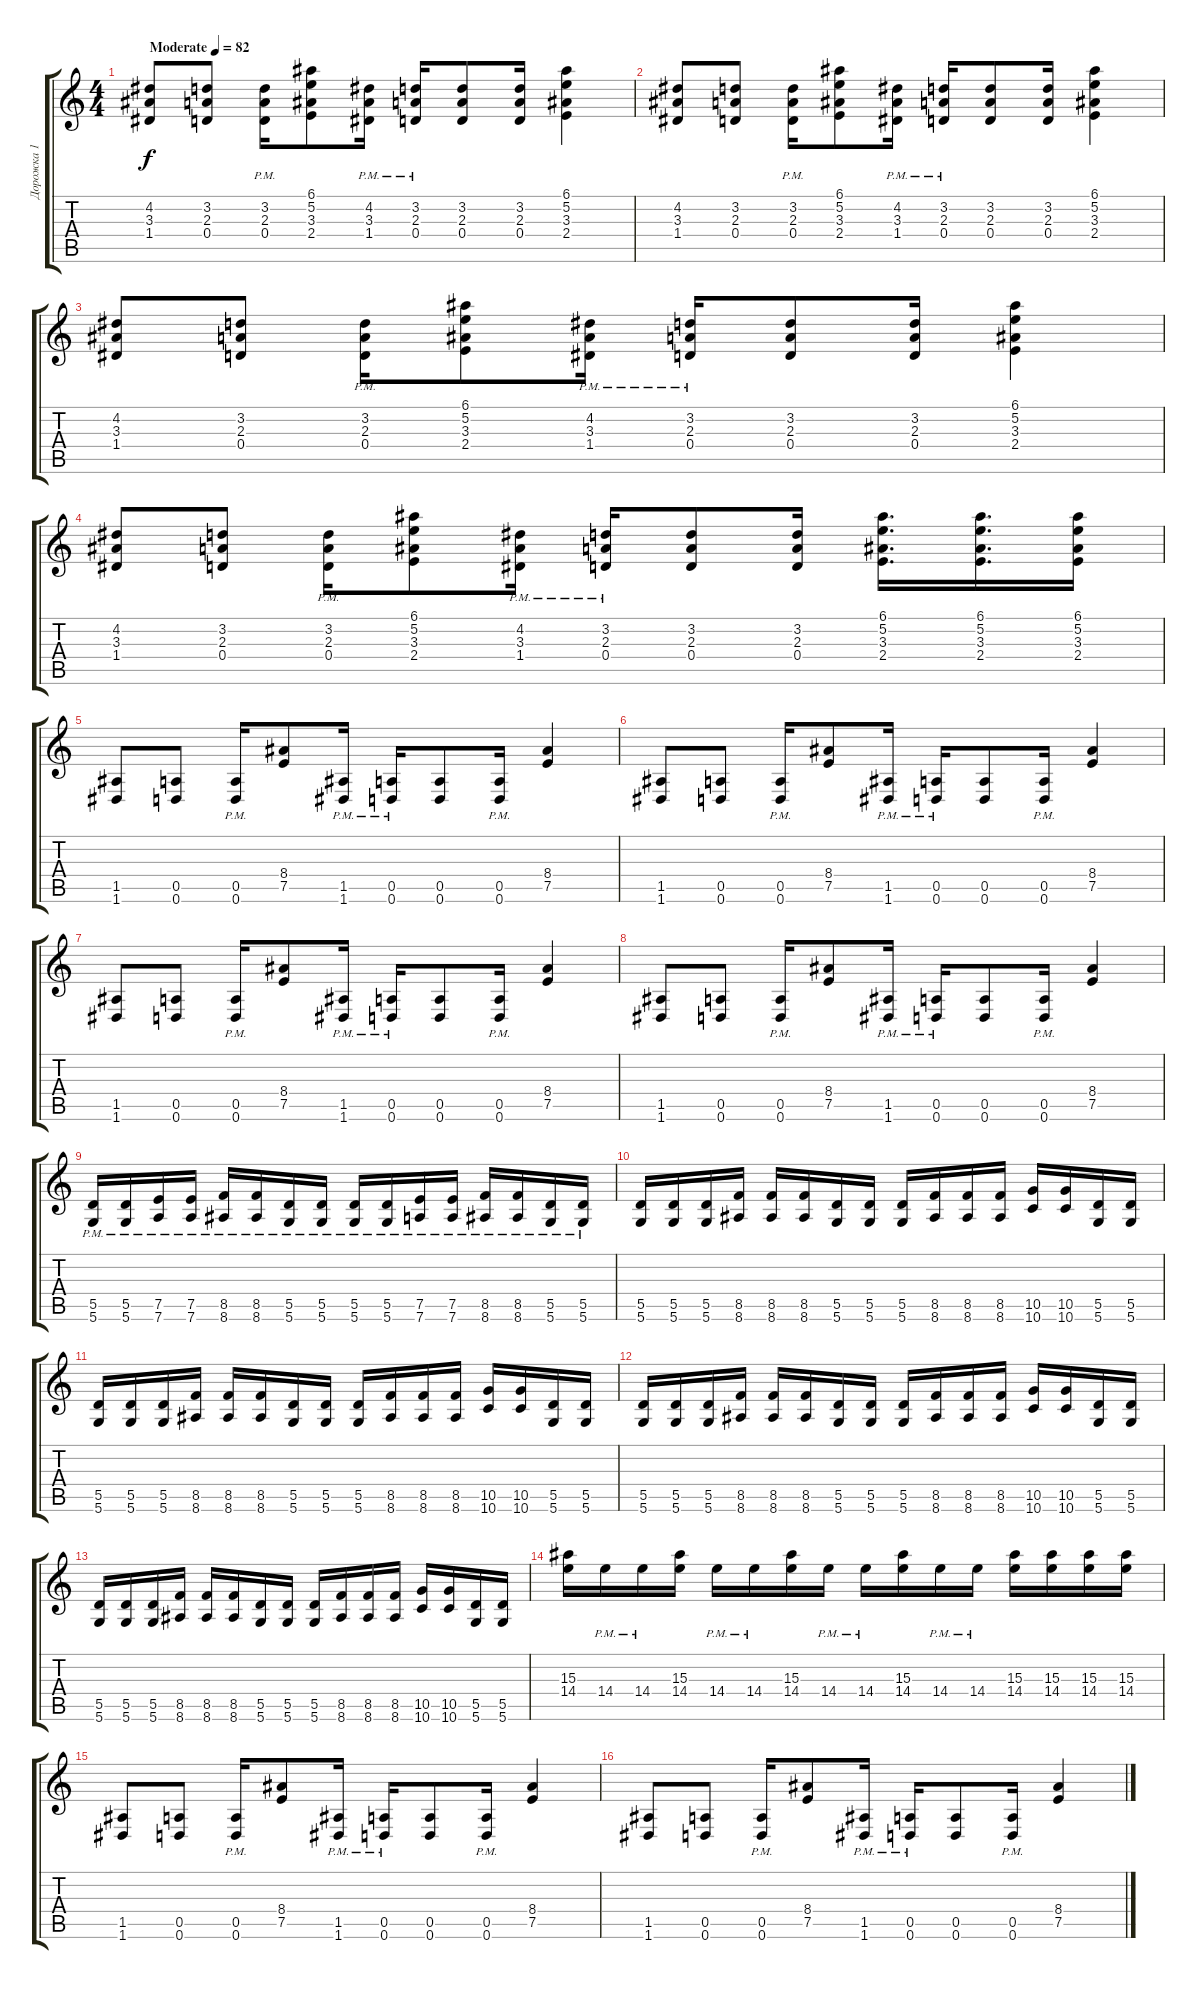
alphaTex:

\track ("Дорожка 1" "Дорожка 1") {instrument distortionguitar}
\staff {score tabs}
\tuning (E4 B3 G3 D3 A2 D2) {hide}
\ts (4 4)
\tempo (82 "Moderate")
\clef g2
\ks c
(4.2 3.3 1.4).8{dy f instrument electricguitarmuted} (3.2 2.3 0.4).8 (3.2{pm} 2.3{pm} 0.4{pm}).16 (6.1 5.2 3.3 2.4).8 (4.2{pm} 3.3{pm} 1.4{pm}).16 (3.2{pm} 2.3{pm} 0.4{pm}).16 (3.2 2.3 0.4).8 (3.2 2.3 0.4).16 (6.1 5.2 3.3 2.4).4 |
(4.2 3.3 1.4).8 (3.2 2.3 0.4).8 (3.2{pm} 2.3{pm} 0.4{pm}).16 (6.1 5.2 3.3 2.4).8 (4.2{pm} 3.3{pm} 1.4{pm}).16 (3.2{pm} 2.3{pm} 0.4{pm}).16 (3.2 2.3 0.4).8 (3.2 2.3 0.4).16 (6.1 5.2 3.3 2.4).4 |
(4.2 3.3 1.4).8 (3.2 2.3 0.4).8 (3.2{pm} 2.3{pm} 0.4{pm}).16 (6.1 5.2 3.3 2.4).8 (4.2{pm} 3.3{pm} 1.4{pm}).16 (3.2{pm} 2.3{pm} 0.4{pm}).16 (3.2 2.3 0.4).8 (3.2 2.3 0.4).16 (6.1 5.2 3.3 2.4).4 |
(4.2 3.3 1.4).8 (3.2 2.3 0.4).8 (3.2{pm} 2.3{pm} 0.4{pm}).16 (6.1 5.2 3.3 2.4).8 (4.2{pm} 3.3{pm} 1.4{pm}).16 (3.2{pm} 2.3{pm} 0.4{pm}).16 (3.2 2.3 0.4).8 (3.2 2.3 0.4).16 (6.1 5.2 3.3 2.4).16{d} (6.1 5.2 3.3 2.4).16{d} (6.1 5.2 3.3 2.4).16 |
(1.5 1.6).8{instrument distortionguitar} (0.5 0.6).8 (0.5{pm} 0.6{pm}).16 (8.4 7.5).8 (1.5{pm} 1.6{pm}).16 (0.5{pm} 0.6{pm}).16 (0.5 0.6).8 (0.5{pm} 0.6{pm}).16 (8.4 7.5).4 |
(1.5 1.6).8 (0.5 0.6).8 (0.5{pm} 0.6{pm}).16 (8.4 7.5).8 (1.5{pm} 1.6{pm}).16 (0.5{pm} 0.6{pm}).16 (0.5 0.6).8 (0.5{pm} 0.6{pm}).16 (8.4 7.5).4 |
(1.5 1.6).8 (0.5 0.6).8 (0.5{pm} 0.6{pm}).16 (8.4 7.5).8 (1.5{pm} 1.6{pm}).16 (0.5{pm} 0.6{pm}).16 (0.5 0.6).8 (0.5{pm} 0.6{pm}).16 (8.4 7.5).4 |
(1.5 1.6).8 (0.5 0.6).8 (0.5{pm} 0.6{pm}).16 (8.4 7.5).8 (1.5{pm} 1.6{pm}).16 (0.5{pm} 0.6{pm}).16 (0.5 0.6).8 (0.5{pm} 0.6{pm}).16 (8.4 7.5).4 |
(5.5{pm} 5.6{pm}).16 (5.5{pm} 5.6{pm}).16 (7.5{pm} 7.6{pm}).16 (7.5{pm} 7.6{pm}).16 (8.5{pm} 8.6{pm}).16 (8.5{pm} 8.6{pm}).16 (5.5{pm} 5.6{pm}).16 (5.5{pm} 5.6{pm}).16 (5.5{pm} 5.6{pm}).16 (5.5{pm} 5.6{pm}).16 (7.5{pm} 7.6{pm}).16 (7.5{pm} 7.6{pm}).16 (8.5{pm} 8.6{pm}).16 (8.5{pm} 8.6{pm}).16 (5.5{pm} 5.6{pm}).16 (5.5{pm} 5.6{pm}).16 |
(5.5 5.6).16 (5.5 5.6).16 (5.5 5.6).16 (8.5 8.6).16 (8.5 8.6).16 (8.5 8.6).16 (5.5 5.6).16 (5.5 5.6).16 (5.5 5.6).16 (8.5 8.6).16 (8.5 8.6).16 (8.5 8.6).16 (10.5 10.6).16 (10.5 10.6).16 (5.5 5.6).16 (5.5 5.6).16 |
(5.5 5.6).16 (5.5 5.6).16 (5.5 5.6).16 (8.5 8.6).16 (8.5 8.6).16 (8.5 8.6).16 (5.5 5.6).16 (5.5 5.6).16 (5.5 5.6).16 (8.5 8.6).16 (8.5 8.6).16 (8.5 8.6).16 (10.5 10.6).16 (10.5 10.6).16 (5.5 5.6).16 (5.5 5.6).16 |
(5.5 5.6).16 (5.5 5.6).16 (5.5 5.6).16 (8.5 8.6).16 (8.5 8.6).16 (8.5 8.6).16 (5.5 5.6).16 (5.5 5.6).16 (5.5 5.6).16 (8.5 8.6).16 (8.5 8.6).16 (8.5 8.6).16 (10.5 10.6).16 (10.5 10.6).16 (5.5 5.6).16 (5.5 5.6).16 |
(5.5 5.6).16 (5.5 5.6).16 (5.5 5.6).16 (8.5 8.6).16 (8.5 8.6).16 (8.5 8.6).16 (5.5 5.6).16 (5.5 5.6).16 (5.5 5.6).16 (8.5 8.6).16 (8.5 8.6).16 (8.5 8.6).16 (10.5 10.6).16 (10.5 10.6).16 (5.5 5.6).16 (5.5 5.6).16 |
(15.3 14.4).16 14.4{pm}.16 14.4{pm}.16 (15.3 14.4).16 14.4{pm}.16 14.4{pm}.16 (15.3 14.4).16 14.4{pm}.16 14.4{pm}.16 (15.3 14.4).16 14.4{pm}.16 14.4{pm}.16 (15.3 14.4).16 (15.3 14.4).16 (15.3 14.4).16 (15.3 14.4).16 |
(1.5 1.6).8 (0.5 0.6).8 (0.5{pm} 0.6{pm}).16 (8.4 7.5).8 (1.5{pm} 1.6{pm}).16 (0.5{pm} 0.6{pm}).16 (0.5 0.6).8 (0.5{pm} 0.6{pm}).16 (8.4 7.5).4 |
(1.5 1.6).8 (0.5 0.6).8 (0.5{pm} 0.6{pm}).16 (8.4 7.5).8 (1.5{pm} 1.6{pm}).16 (0.5{pm} 0.6{pm}).16 (0.5 0.6).8 (0.5{pm} 0.6{pm}).16 (8.4 7.5).4
